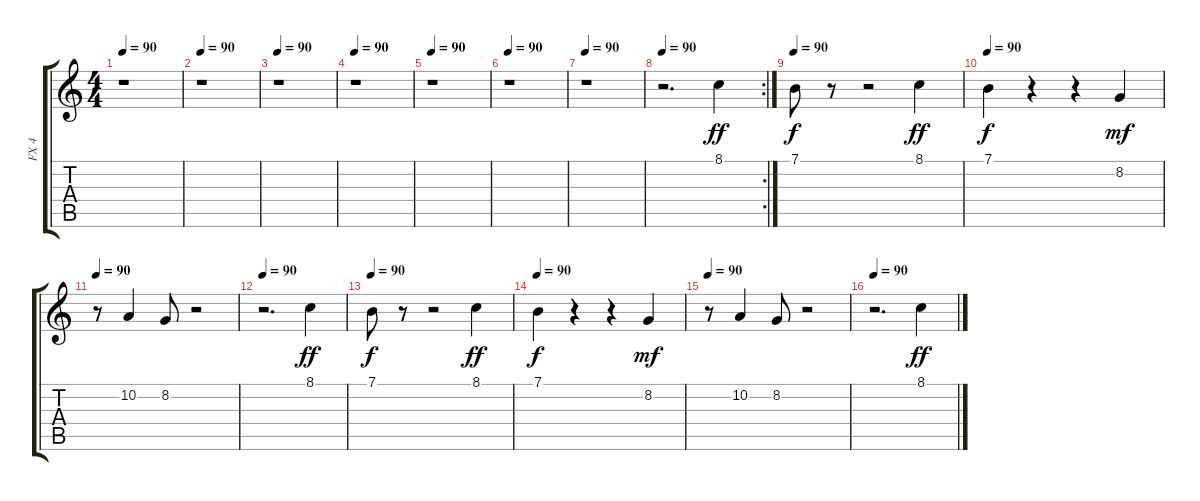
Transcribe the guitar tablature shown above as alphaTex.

\track ("FX 4" "FX 4") {instrument pad1newage}
\staff {score tabs}
\tuning (E4 B3 G3 D3 A2 E2) {hide}
\ts (4 4)
\tempo 90
\clef g2
\ks c
r.1{dy mp} |
\tempo 90
r.1 |
\tempo 90
r.1 |
\tempo 90
r.1 |
\tempo 90
r.1 |
\tempo 90
r.1 |
\tempo 90
r.1 |
\rc 2
\tempo 90
r.2{d} 8.1.4{dy ff} |
\tempo 90
7.1.8{dy f} r.8 r.2 8.1.4{dy ff} |
\tempo 90
7.1.4{dy f} r.4 r.4 8.2.4{dy mf} |
\tempo 90
r.8 10.2.4 8.2.8 r.2 |
\tempo 90
r.2{d} 8.1.4{dy ff} |
\tempo 90
7.1.8{dy f} r.8 r.2 8.1.4{dy ff} |
\tempo 90
7.1.4{dy f} r.4 r.4 8.2.4{dy mf} |
\tempo 90
r.8 10.2.4 8.2.8 r.2 |
\tempo 90
r.2{d} 8.1.4{dy ff}
